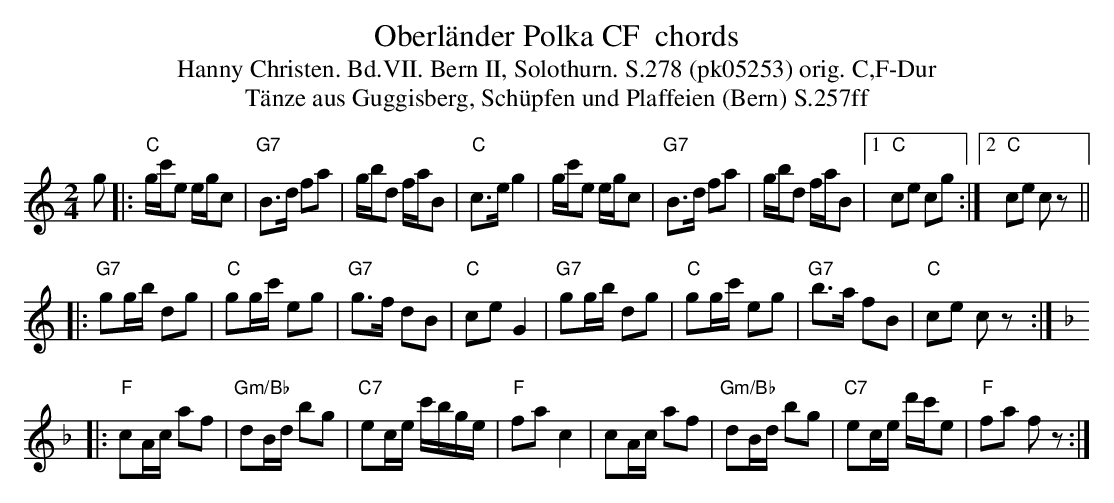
X:1
T: Oberl\"ander Polka CF  chords
T:Hanny Christen. Bd.VII. Bern II, Solothurn. S.278 (pk05253) orig. C,F-Dur
T: T\"anze aus Guggisberg, Sch\"upfen und Plaffeien (Bern) S.257ff
M:2/4
L:1/16
K:C %%MIDI gchordon
g2 |: "C"gc'e2 egc2 | "G7"B3d f2a2 | gbd2 faB2 | "C"c3eg4 | gc'e2 egc2 | "G7"B3d f2a2 | gbd2 faB2 |1 "C"c2e2 c2g2 :|2 "C"c2e2 c2z2 ||
|: "G7"g2gb d2g2 | "C"g2gc' e2g2 | "G7"g3f d2B2 | "C"c2e2G4 | "G7"g2gb d2g2 | "C"g2gc' e2g2 | "G7"b3a f2B2 | "C"c2e2 c2z2 :: [K:F]
"F"c2Ac a2f2 | "Gm/Bb"d2Bd b2g2 | "C7"e2ce c'bge | "F"f2a2c4 | c2Ac a2f2 | "Gm/Bb"d2Bd b2g2 | "C7"e2ce d'c'e2 | "F"f2a2 f2z2 :|
